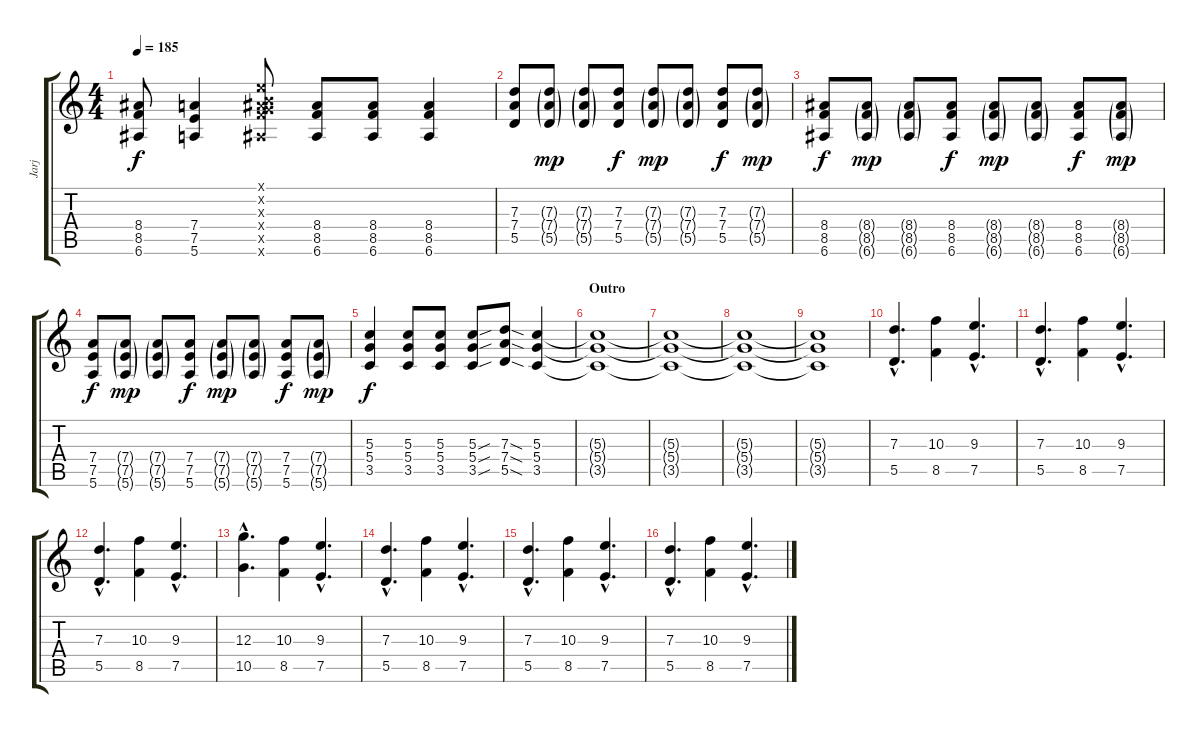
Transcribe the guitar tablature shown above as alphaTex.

\track ("Jarj" "Jarj") {instrument distortionguitar}
\staff {score tabs}
\tuning (E4 B3 G3 D3 A2 E2) {hide}
\ts (4 4)
\tempo 185
\clef g2
\ks c
(8.4{t} 8.5{t} 6.6{t}).8{dy f} (7.4 7.5 5.6).4 (0.1{x} 0.2{x} 0.3{x} 8.4{x} 8.5{x} 6.6{x}).8 (8.4 8.5 6.6).8 (8.4 8.5 6.6).8 (8.4 8.5 6.6).4 |
(7.3 7.4 5.5).8 (7.3{g} 7.4{g} 5.5{g}).8{dy mp} (7.3{g} 7.4{g} 5.5{g}).8 (7.3 7.4 5.5).8{dy f} (7.3{g} 7.4{g} 5.5{g}).8{dy mp} (7.3{g} 7.4{g} 5.5{g}).8 (7.3 7.4 5.5).8{dy f} (7.3{g} 7.4{g} 5.5{g}).8{dy mp} |
(8.4 8.5 6.6).8{dy f} (8.4{g} 8.5{g} 6.6{g}).8{dy mp} (8.4{g} 8.5{g} 6.6{g}).8 (8.4 8.5 6.6).8{dy f} (8.4{g} 8.5{g} 6.6{g}).8{dy mp} (8.4{g} 8.5{g} 6.6{g}).8 (8.4 8.5 6.6).8{dy f} (8.4{g} 8.5{g} 6.6{g}).8{dy mp} |
(7.4 7.5 5.6).8{dy f} (7.4{g} 7.5{g} 5.6{g}).8{dy mp} (7.4{g} 7.5{g} 5.6{g}).8 (7.4 7.5 5.6).8{dy f} (7.4{g} 7.5{g} 5.6{g}).8{dy mp} (7.4{g} 7.5{g} 5.6{g}).8 (7.4 7.5 5.6).8{dy f} (7.4{g} 7.5{g} 5.6{g}).8{dy mp} |
(5.3 5.4 3.5).4{dy f} (5.3 5.4 3.5).8 (5.3 5.4 3.5).8 (5.3{sou} 5.4{sou} 3.5{sou}).8 (7.3{sod} 7.4{sod} 5.5{sod}).8 (5.3 5.4 3.5).4 |
\section ("" "Outro")
(5.3{t} 5.4{t} 3.5{t}).1 |
(5.3{t} 5.4{t} 3.5{t}).1 |
(5.3{t} 5.4{t} 3.5{t}).1 |
(5.3{t} 5.4{t} 3.5{t}).1 |
(7.3{hac} 5.5{hac}).4{d volume 14} (10.3 8.5).4 (9.3{hac} 7.5{hac}).4{d} |
(7.3{hac} 5.5{hac}).4{d} (10.3 8.5).4 (9.3{hac} 7.5{hac}).4{d} |
(7.3{hac} 5.5{hac}).4{d} (10.3 8.5).4 (9.3{hac} 7.5{hac}).4{d} |
(12.3{hac} 10.5{hac}).4{d} (10.3 8.5).4 (9.3{hac} 7.5{hac}).4{d} |
(7.3{hac} 5.5{hac}).4{d} (10.3 8.5).4 (9.3{hac} 7.5{hac}).4{d} |
(7.3{hac} 5.5{hac}).4{d} (10.3 8.5).4 (9.3{hac} 7.5{hac}).4{d} |
(7.3{hac} 5.5{hac}).4{d} (10.3 8.5).4 (9.3{hac} 7.5{hac}).4{d}
